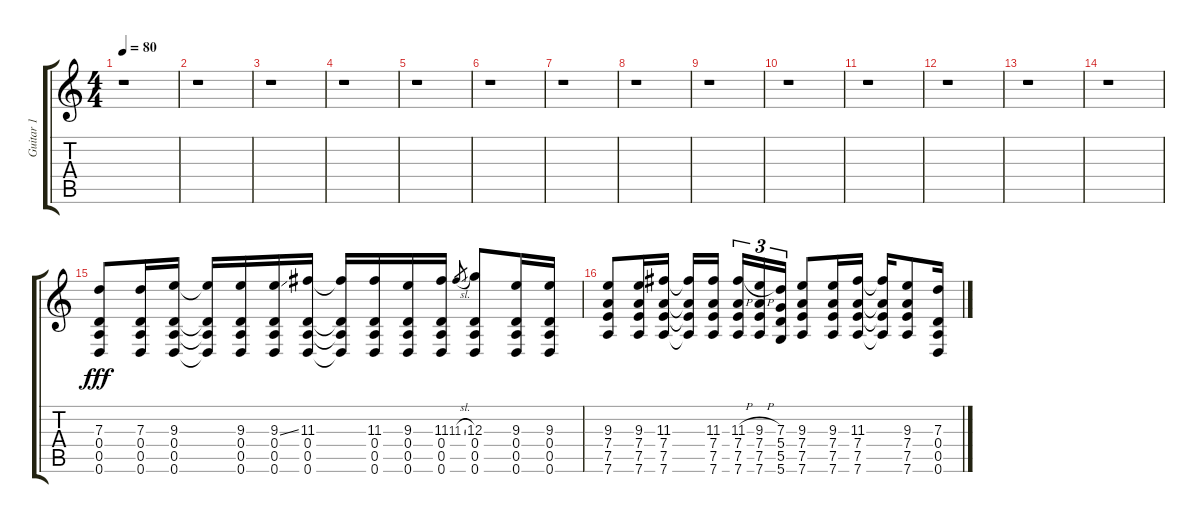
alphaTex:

\track ("Guitar 1" "Guitar 1") {instrument acousticguitarnylon}
\staff {score tabs}
\tuning (E4 B3 G3 D3 A2 D2) {hide}
\ts (4 4)
\tempo 80
\clef g2
\ks c
r.1{dy fff} |
r.1 |
r.1 |
r.1 |
r.1 |
r.1 |
r.1 |
r.1 |
r.1 |
r.1 |
r.1 |
r.1 |
r.1 |
r.1 |
(7.3 0.4 0.5 0.6).8 (7.3 0.4 0.5 0.6).16 (9.3 0.4 0.5 0.6).16 (9.3{t} 0.4{t} 0.5{t} 0.6{t}).16 (9.3 0.4 0.5 0.6).16 (9.3{ss} 0.4 0.5 0.6).16 (11.3 0.4 0.5 0.6).16 (11.3{t} 0.4{t} 0.5{t} 0.6{t}).16 (11.3 0.4 0.5 0.6).16 (9.3 0.4 0.5 0.6).16 (11.3 0.4 0.5 0.6).16 11.3{sl}.8{gr} (12.3 0.4 0.5 0.6).8 (9.3 0.4 0.5 0.6).16 (9.3 0.4 0.5 0.6).16 |
(9.3 7.4 7.5 7.6).8 (9.3 7.4 7.5 7.6).16 (11.3 7.4 7.5 7.6).16 (11.3{t} 7.4{t} 7.5{t} 7.6{t}).16 (11.3 7.4 7.5 7.6).16 (11.3{h} 7.4 7.5 7.6).16{tu (3 2)} (9.3{h} 7.4 7.5 7.6).16{tu (3 2)} (7.3 5.4 5.5 5.6).16{tu (3 2)} (9.3 7.4 7.5 7.6).8 (9.3 7.4 7.5 7.6).16 (11.3 7.4 7.5 7.6).16 (11.3{t} 7.4{t} 7.5{t} 7.6{t}).16 (9.3 7.4 7.5 7.6).8 (7.3 0.4 0.5 0.6).16
